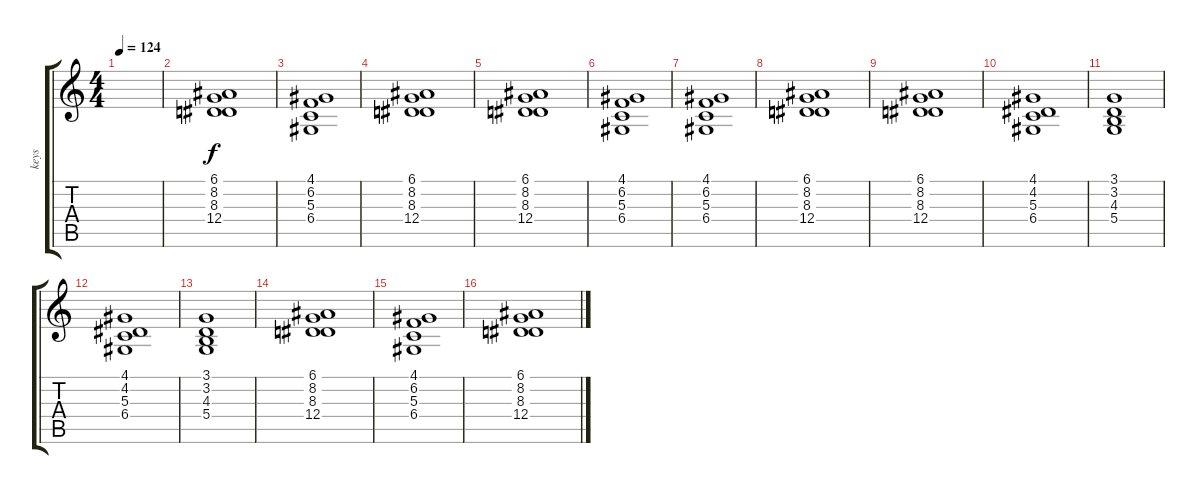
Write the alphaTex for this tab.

\track ("keys" "keys") {instrument electricpiano1 bank 255}
\staff {score tabs}
\tuning (E4 B3 G3 D3 A2 E2) {hide}
\ts (4 4)
\tempo 124
\clef g2
\ks c
|
(6.1 8.2 8.3 12.4).1 |
(4.1 6.2 5.3 6.4).1 |
(6.1 8.2 8.3 12.4).1 |
(6.1 8.2 8.3 12.4).1 |
(4.1 6.2 5.3 6.4).1 |
(4.1 6.2 5.3 6.4).1 |
(6.1 8.2 8.3 12.4).1 |
(6.1 8.2 8.3 12.4).1 |
(4.1 4.2 5.3 6.4).1 |
(3.1 3.2 4.3 5.4).1 |
(4.1 4.2 5.3 6.4).1 |
(3.1 3.2 4.3 5.4).1 |
(6.1 8.2 8.3 12.4).1 |
(4.1 6.2 5.3 6.4).1 |
(6.1 8.2 8.3 12.4).1
